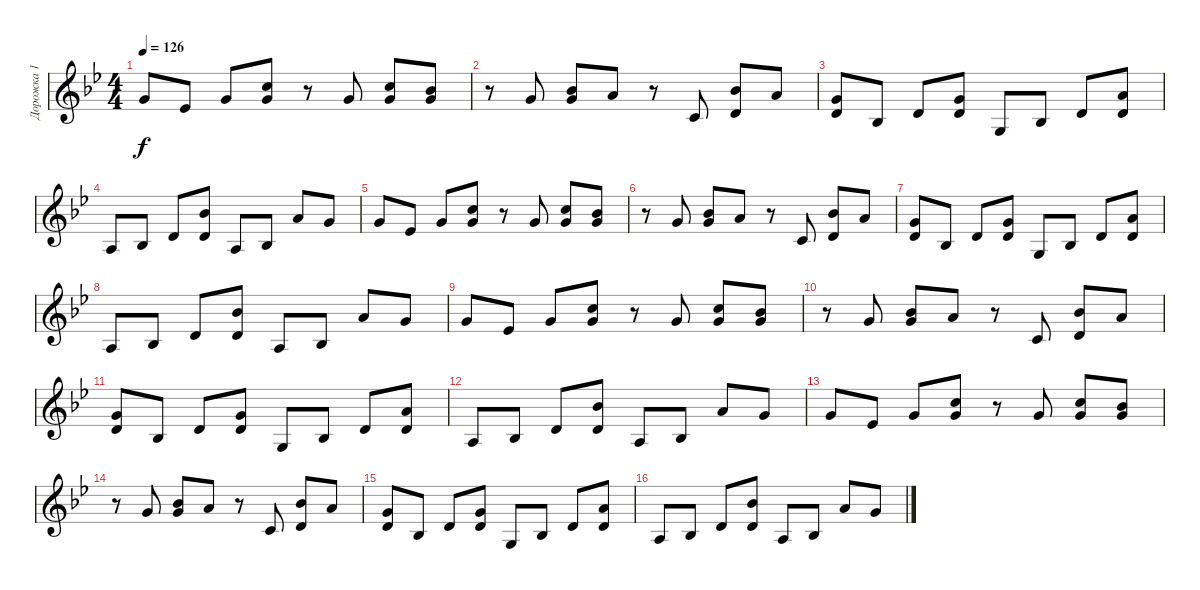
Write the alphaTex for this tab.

\track ("Дорожка 1" "Дорожка 1") {instrument brightacousticpiano}
\staff {score}
\tuning (E4 B3 G3 D3 A2 E2) {hide}
\ts (4 4)
\tempo 126
\clef g2
\ks bb
8.2.8{dy f} 4.2.8 8.2.8 (12.3 22.4).8 r.8 8.2.8 (12.3 22.4).8 (15.3 17.4).8 |
r.8 8.2.8 (8.2 20.4).8 10.2.8 r.8 1.2.8 (7.3 25.5).8 5.1.8 |
(12.3 12.4).8 3.3.8 7.3.8 (7.3 17.4).8 0.3.8 3.3.8 7.3.8 (7.3 19.4).8 |
2.3.8 3.3.8 3.2.8 (7.3 25.5).8 2.3.8 3.3.8 10.2.8 8.2.8 |
8.2.8 4.2.8 8.2.8 (12.3 22.4).8 r.8 8.2.8 (12.3 22.4).8 (15.3 17.4).8 |
r.8 8.2.8 (8.2 20.4).8 10.2.8 r.8 1.2.8 (7.3 25.5).8 5.1.8 |
(12.3 12.4).8 3.3.8 7.3.8 (7.3 17.4).8 0.3.8 3.3.8 7.3.8 (7.3 19.4).8 |
2.3.8 3.3.8 3.2.8 (7.3 25.5).8 2.3.8 3.3.8 10.2.8 8.2.8 |
8.2.8 4.2.8 8.2.8 (12.3 22.4).8 r.8 8.2.8 (12.3 22.4).8 (15.3 17.4).8 |
r.8 8.2.8 (8.2 20.4).8 10.2.8 r.8 1.2.8 (7.3 25.5).8 5.1.8 |
(12.3 12.4).8 3.3.8 7.3.8 (7.3 17.4).8 0.3.8 3.3.8 7.3.8 (7.3 19.4).8 |
2.3.8 3.3.8 3.2.8 (7.3 25.5).8 2.3.8 3.3.8 10.2.8 8.2.8 |
8.2.8 4.2.8 8.2.8 (12.3 22.4).8 r.8 8.2.8 (12.3 22.4).8 (15.3 17.4).8 |
r.8 8.2.8 (8.2 20.4).8 10.2.8 r.8 1.2.8 (7.3 25.5).8 5.1.8 |
(12.3 12.4).8 3.3.8 7.3.8 (7.3 17.4).8 0.3.8 3.3.8 7.3.8 (7.3 19.4).8 |
2.3.8 3.3.8 3.2.8 (7.3 25.5).8 2.3.8 3.3.8 10.2.8 8.2.8
